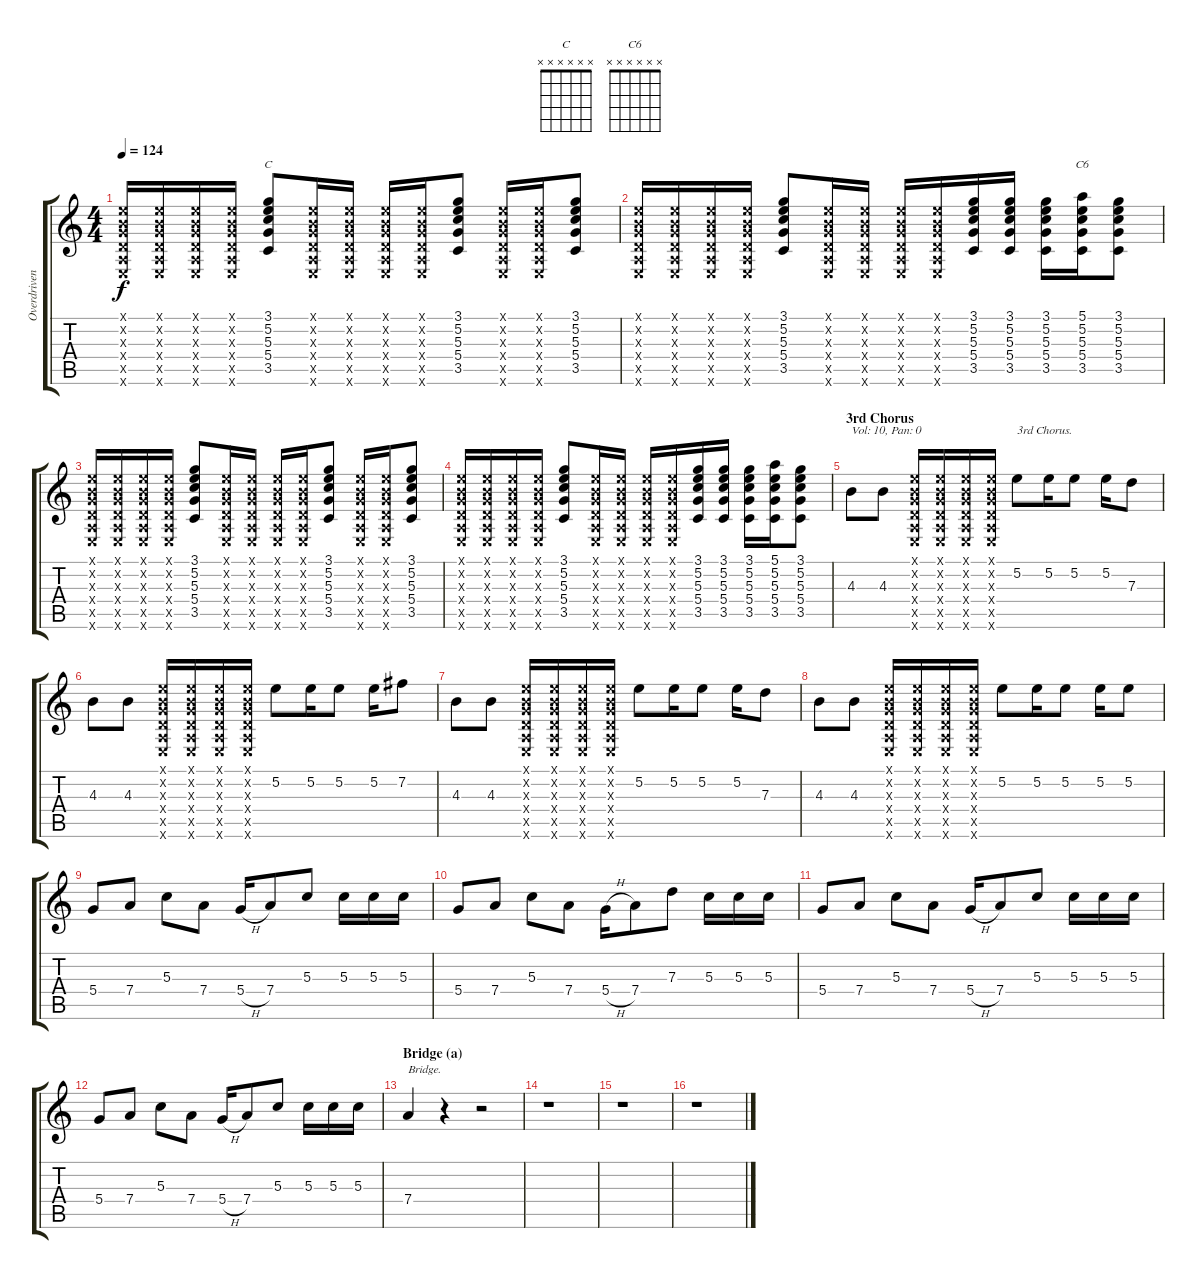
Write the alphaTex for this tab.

\track ("Overdriven Guitar" "Overdriven") {instrument overdrivenguitar}
\staff {score tabs}
\tuning (E4 B3 G3 D3 A2 E2) {hide}
\chord ("C" x x x x x x) {firstfret 0}
\chord ("C6" x x x x x x) {firstfret 0}
\ts (4 4)
\tempo 124
\clef g2
\ks c
(0.1{x} 0.2{x} 0.3{x} 0.4{x} 0.5{x} 0.6{x}).16{dy f} (0.1{x} 0.2{x} 0.3{x} 0.4{x} 0.5{x} 0.6{x}).16 (0.1{x} 0.2{x} 0.3{x} 0.4{x} 0.5{x} 0.6{x}).16 (0.1{x} 0.2{x} 0.3{x} 0.4{x} 0.5{x} 0.6{x}).16 (3.1 5.2 5.3 5.4 3.5).8{ch "C"} (0.1{x} 0.2{x} 0.3{x} 0.4{x} 0.5{x} 0.6{x}).16 (0.1{x} 0.2{x} 0.3{x} 0.4{x} 0.5{x} 0.6{x}).16 (0.1{x} 0.2{x} 0.3{x} 0.4{x} 0.5{x} 0.6{x}).16 (0.1{x} 0.2{x} 0.3{x} 0.4{x} 0.5{x} 0.6{x}).16 (3.1 5.2 5.3 5.4 3.5).8 (0.1{x} 0.2{x} 0.3{x} 0.4{x} 0.5{x} 0.6{x}).16 (0.1{x} 0.2{x} 0.3{x} 0.4{x} 0.5{x} 0.6{x}).16 (3.1 5.2 5.3 5.4 3.5).8 |
(0.1{x} 0.2{x} 0.3{x} 0.4{x} 0.5{x} 0.6{x}).16 (0.1{x} 0.2{x} 0.3{x} 0.4{x} 0.5{x} 0.6{x}).16 (0.1{x} 0.2{x} 0.3{x} 0.4{x} 0.5{x} 0.6{x}).16 (0.1{x} 0.2{x} 0.3{x} 0.4{x} 0.5{x} 0.6{x}).16 (3.1 5.2 5.3 5.4 3.5).8 (0.1{x} 0.2{x} 0.3{x} 0.4{x} 0.5{x} 0.6{x}).16 (0.1{x} 0.2{x} 0.3{x} 0.4{x} 0.5{x} 0.6{x}).16 (0.1{x} 0.2{x} 0.3{x} 0.4{x} 0.5{x} 0.6{x}).16 (0.1{x} 0.2{x} 0.3{x} 0.4{x} 0.5{x} 0.6{x}).16 (3.1 5.2 5.3 5.4 3.5).16 (3.1 5.2 5.3 5.4 3.5).16 (3.1 5.2 5.3 5.4 3.5).16 (5.1 5.2 5.3 5.4 3.5).16{ch "C6"} (3.1 5.2 5.3 5.4 3.5).8 |
(0.1{x} 0.2{x} 0.3{x} 0.4{x} 0.5{x} 0.6{x}).16 (0.1{x} 0.2{x} 0.3{x} 0.4{x} 0.5{x} 0.6{x}).16 (0.1{x} 0.2{x} 0.3{x} 0.4{x} 0.5{x} 0.6{x}).16 (0.1{x} 0.2{x} 0.3{x} 0.4{x} 0.5{x} 0.6{x}).16 (3.1 5.2 5.3 5.4 3.5).8 (0.1{x} 0.2{x} 0.3{x} 0.4{x} 0.5{x} 0.6{x}).16 (0.1{x} 0.2{x} 0.3{x} 0.4{x} 0.5{x} 0.6{x}).16 (0.1{x} 0.2{x} 0.3{x} 0.4{x} 0.5{x} 0.6{x}).16 (0.1{x} 0.2{x} 0.3{x} 0.4{x} 0.5{x} 0.6{x}).16 (3.1 5.2 5.3 5.4 3.5).8 (0.1{x} 0.2{x} 0.3{x} 0.4{x} 0.5{x} 0.6{x}).16 (0.1{x} 0.2{x} 0.3{x} 0.4{x} 0.5{x} 0.6{x}).16 (3.1 5.2 5.3 5.4 3.5).8 |
(0.1{x} 0.2{x} 0.3{x} 0.4{x} 0.5{x} 0.6{x}).16 (0.1{x} 0.2{x} 0.3{x} 0.4{x} 0.5{x} 0.6{x}).16 (0.1{x} 0.2{x} 0.3{x} 0.4{x} 0.5{x} 0.6{x}).16 (0.1{x} 0.2{x} 0.3{x} 0.4{x} 0.5{x} 0.6{x}).16 (3.1 5.2 5.3 5.4 3.5).8 (0.1{x} 0.2{x} 0.3{x} 0.4{x} 0.5{x} 0.6{x}).16 (0.1{x} 0.2{x} 0.3{x} 0.4{x} 0.5{x} 0.6{x}).16 (0.1{x} 0.2{x} 0.3{x} 0.4{x} 0.5{x} 0.6{x}).16 (0.1{x} 0.2{x} 0.3{x} 0.4{x} 0.5{x} 0.6{x}).16 (3.1 5.2 5.3 5.4 3.5).16 (3.1 5.2 5.3 5.4 3.5).16 (3.1 5.2 5.3 5.4 3.5).16 (5.1 5.2 5.3 5.4 3.5).16 (3.1 5.2 5.3 5.4 3.5).8 |
\section ("" "3rd Chorus")
4.3.8{txt "Vol: 10, Pan: 0" volume 10 balance 8} 4.3.8 (0.1{x} 0.2{x} 0.3{x} 0.4{x} 0.5{x} 0.6{x}).16 (0.1{x} 0.2{x} 0.3{x} 0.4{x} 0.5{x} 0.6{x}).16 (0.1{x} 0.2{x} 0.3{x} 0.4{x} 0.5{x} 0.6{x}).16 (0.1{x} 0.2{x} 0.3{x} 0.4{x} 0.5{x} 0.6{x}).16 5.2.8{txt "3rd Chorus."} 5.2.16 5.2.8 5.2.16 7.3.8 |
4.3.8 4.3.8 (0.1{x} 0.2{x} 0.3{x} 0.4{x} 0.5{x} 0.6{x}).16 (0.1{x} 0.2{x} 0.3{x} 0.4{x} 0.5{x} 0.6{x}).16 (0.1{x} 0.2{x} 0.3{x} 0.4{x} 0.5{x} 0.6{x}).16 (0.1{x} 0.2{x} 0.3{x} 0.4{x} 0.5{x} 0.6{x}).16 5.2.8 5.2.16 5.2.8 5.2.16 7.2.8 |
4.3.8 4.3.8 (0.1{x} 0.2{x} 0.3{x} 0.4{x} 0.5{x} 0.6{x}).16 (0.1{x} 0.2{x} 0.3{x} 0.4{x} 0.5{x} 0.6{x}).16 (0.1{x} 0.2{x} 0.3{x} 0.4{x} 0.5{x} 0.6{x}).16 (0.1{x} 0.2{x} 0.3{x} 0.4{x} 0.5{x} 0.6{x}).16 5.2.8 5.2.16 5.2.8 5.2.16 7.3.8 |
4.3.8 4.3.8 (0.1{x} 0.2{x} 0.3{x} 0.4{x} 0.5{x} 0.6{x}).16 (0.1{x} 0.2{x} 0.3{x} 0.4{x} 0.5{x} 0.6{x}).16 (0.1{x} 0.2{x} 0.3{x} 0.4{x} 0.5{x} 0.6{x}).16 (0.1{x} 0.2{x} 0.3{x} 0.4{x} 0.5{x} 0.6{x}).16 5.2.8 5.2.16 5.2.8 5.2.16 5.2.8 |
5.4.8 7.4.8 5.3.8 7.4.8 5.4{h}.16 7.4.8 5.3.8 5.3.16 5.3.16 5.3.16 |
5.4.8 7.4.8 5.3.8 7.4.8 5.4{h}.16 7.4.8 7.3.8 5.3.16 5.3.16 5.3.16 |
5.4.8 7.4.8 5.3.8 7.4.8 5.4{h}.16 7.4.8 5.3.8 5.3.16 5.3.16 5.3.16 |
5.4.8 7.4.8 5.3.8 7.4.8 5.4{h}.16 7.4.8 5.3.8 5.3.16 5.3.16 5.3.16 |
\section ("" "Bridge (a)")
7.4.4{txt "Bridge."} r.4 r.2 |
r.1 |
r.1 |
r.1
